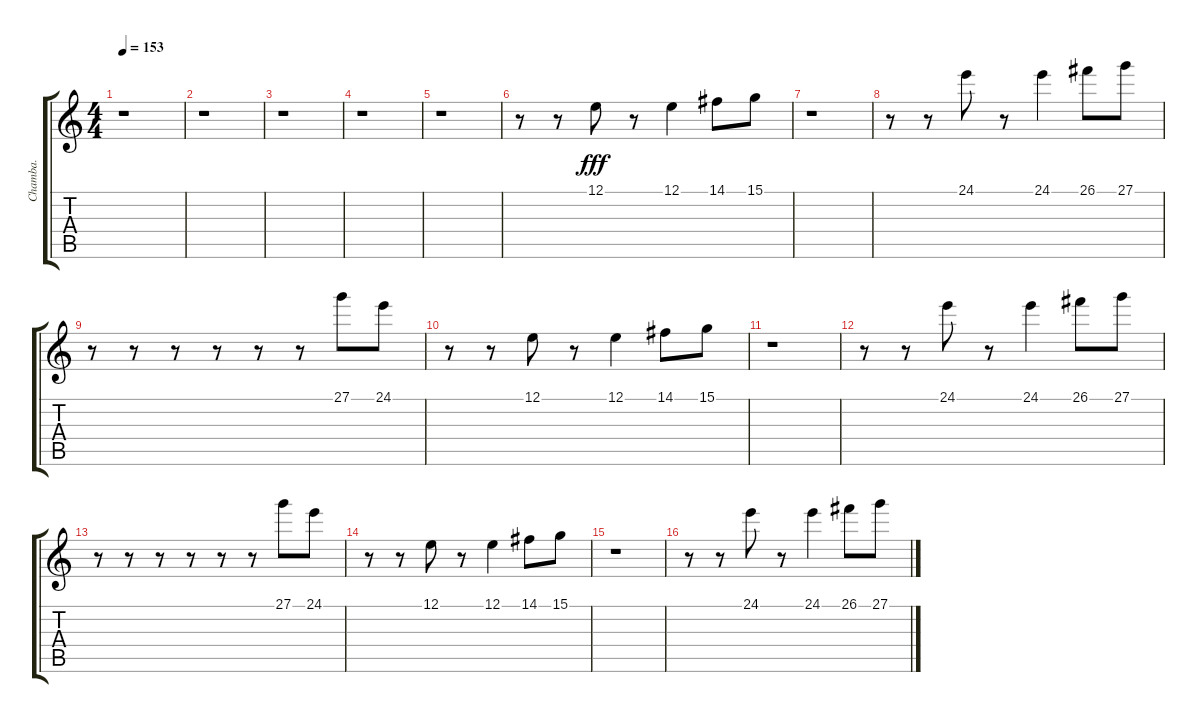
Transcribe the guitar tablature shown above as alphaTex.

\track ("Chamba." "Chamba.") {instrument dulcimer}
\staff {score tabs}
\tuning (E4 B3 G3 D3 A2 E2) {hide}
\ts (4 4)
\tempo 153
\clef g2
\ks c
r.1{dy fff} |
r.1 |
r.1 |
r.1 |
r.1 |
r.8 r.8 12.1.8 r.8 12.1.4 14.1.8 15.1.8 |
r.1 |
r.8 r.8 24.1.8 r.8 24.1.4 26.1.8 27.1.8 |
r.8 r.8 r.8 r.8 r.8 r.8 27.1.8 24.1.8 |
r.8 r.8 12.1.8 r.8 12.1.4 14.1.8 15.1.8 |
r.1 |
r.8 r.8 24.1.8 r.8 24.1.4 26.1.8 27.1.8 |
r.8 r.8 r.8 r.8 r.8 r.8 27.1.8 24.1.8 |
r.8 r.8 12.1.8 r.8 12.1.4 14.1.8 15.1.8 |
r.1 |
r.8 r.8 24.1.8 r.8 24.1.4 26.1.8 27.1.8
